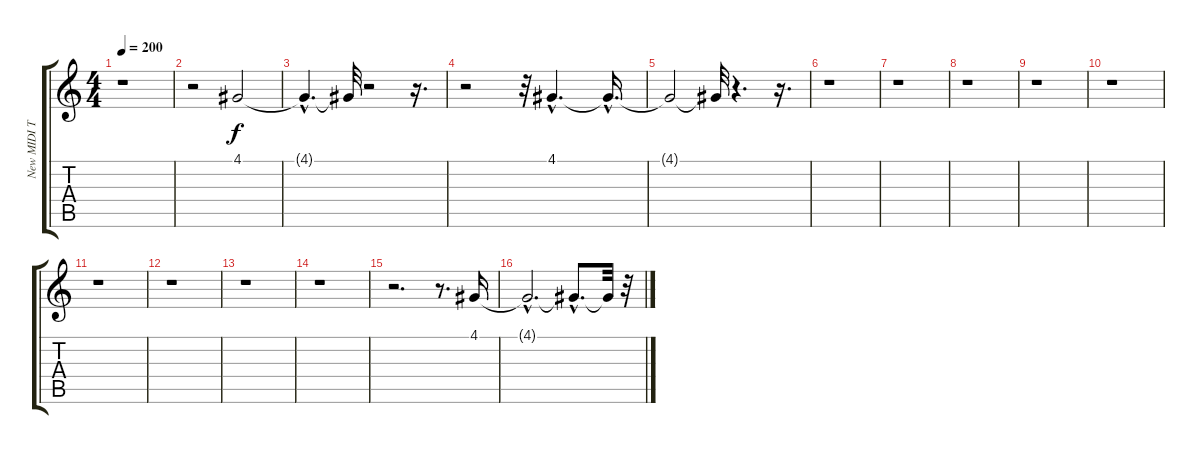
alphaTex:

\track ("New MIDI Track" "New MIDI T") {instrument tubularbells}
\staff {score tabs}
\tuning (E4 B3 G3 D3 A2 E2) {hide}
\ts (4 4)
\tempo 200
\clef g2
\ks c
r.1{dy f} |
r.2 4.1.2 |
4.1{hac t}.4{d} 4.1{t}.32 r.2 r.16{d} |
r.2 r.32 4.1{hac}.4{d} 4.1{hac t}.16{d} |
4.1{t}.2 4.1{t}.32 r.4{d} r.16{d} |
r.1 |
r.1 |
r.1 |
r.1 |
r.1 |
r.1 |
r.1 |
r.1 |
r.1 |
r.2{d} r.8{d} 4.1.16 |
4.1{hac t}.2{d} 4.1{hac t}.8{d} 4.1{t}.32 r.32
